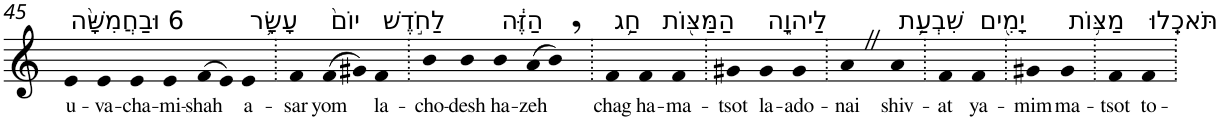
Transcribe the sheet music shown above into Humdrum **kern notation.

**kern	**text
*part1	*part1
*staff1	*staff1
*I"Piano	*
*I'Pno	*
!!LO:PB:g=z
*clefG2	*
*k[]	*
=45	=45
!LO:TX:a:t=6 וּבַחֲמִשָּׁ֨ה	!
!	!LO:LY:b
4e	u-
!	!LO:LY:b
4e	-va-
!	!LO:LY:b
4e	-cha-
!	!LO:LY:b
4e	-mi-
!	!LO:LY:b
(>8f	-shah
8e)	.
!LO:TX:a:t=עָשָׂ֥ר	!
!	!LO:LY:b
4e	a-
=46.	=46.
!	!LO:LY:b
4f	-sar
!LO:TX:a:t=יוֹם֙	!
!	!LO:LY:b
(>8f	yom
8g#X)	.
!LO:TX:a:t=לַחֹ֣דֶשׁ	!
!	!LO:LY:b
4f	la-
=47.	=47.
!	!LO:LY:b
4b	-cho-
!	!LO:LY:b
4b	-desh
!LO:TX:a:t=הַזֶּ֔ה	!
!	!LO:LY:b
4b	ha-
!	!LO:LY:b
(>8a	-zeh
8b,)	.
=48.	=48.
!LO:TX:a:t=חַ֥ג	!
!	!LO:LY:b
4f	chag
!LO:TX:a:t=הַמַּצּ֖וֹת	!
!	!LO:LY:b
4f	ha-
!	!LO:LY:b
4f	-ma-
=49.	=49.
!	!LO:LY:b
4g#X	-tsot
!LO:TX:a:t=לַיהוָ֑ה	!
!	!LO:LY:b
4g#	la-
!	!LO:LY:b
4g#	-ado-
=50.	=50.
!	!LO:LY:b
4aZ	-nai
!LO:TX:a:t=שִׁבְעַ֥ת	!
!	!LO:LY:b
4a	shiv-
=51.	=51.
!	!LO:LY:b
4f	-at
!LO:TX:a:t=יָמִ֖ים	!
!	!LO:LY:b
4f	ya-
=52.	=52.
!	!LO:LY:b
4g#X	-mim
!LO:TX:a:t=מַצּ֥וֹת	!
!	!LO:LY:b
4g#	ma-
=53.	=53.
!	!LO:LY:b
4f	-tsot
!LO:TX:a:t=תֹּאכֵֽלוּ	!
!	!LO:LY:b
4f	to-
=.	=.
*-	*-
